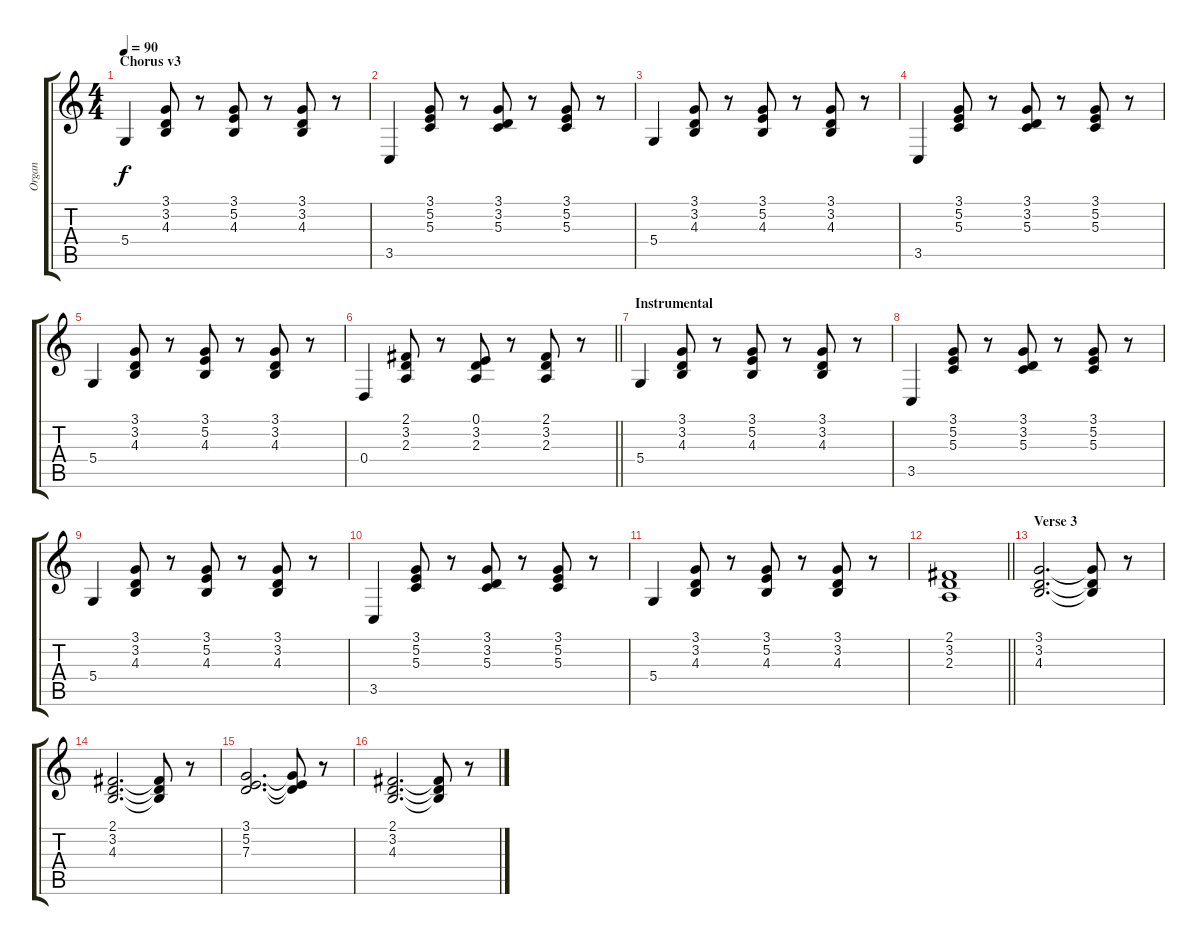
\track ("Organ" "Organ") {instrument drawbarorgan}
\staff {score tabs}
\tuning (E4 B3 G3 D3 A2 E2) {hide}
\ts (4 4)
\section ("" "Chorus v3")
\tempo 90
\clef g2
\ks c
5.4.4{dy f} (3.1 3.2 4.3).8 r.8 (3.1 5.2 4.3).8 r.8 (3.1 3.2 4.3).8 r.8 |
3.5.4 (3.1 5.2 5.3).8 r.8 (3.1 3.2 5.3).8 r.8 (3.1 5.2 5.3).8 r.8 |
5.4.4 (3.1 3.2 4.3).8 r.8 (3.1 5.2 4.3).8 r.8 (3.1 3.2 4.3).8 r.8 |
3.5.4 (3.1 5.2 5.3).8 r.8 (3.1 3.2 5.3).8 r.8 (3.1 5.2 5.3).8 r.8 |
5.4.4 (3.1 3.2 4.3).8 r.8 (3.1 5.2 4.3).8 r.8 (3.1 3.2 4.3).8 r.8 |
\barLineRight lightlight
0.4.4 (2.1 3.2 2.3).8 r.8 (0.1 3.2 2.3).8 r.8 (2.1 3.2 2.3).8 r.8 |
\section ("" "Instrumental")
5.4.4 (3.1 3.2 4.3).8 r.8 (3.1 5.2 4.3).8 r.8 (3.1 3.2 4.3).8 r.8 |
3.5.4 (3.1 5.2 5.3).8 r.8 (3.1 3.2 5.3).8 r.8 (3.1 5.2 5.3).8 r.8 |
5.4.4 (3.1 3.2 4.3).8 r.8 (3.1 5.2 4.3).8 r.8 (3.1 3.2 4.3).8 r.8 |
3.5.4 (3.1 5.2 5.3).8 r.8 (3.1 3.2 5.3).8 r.8 (3.1 5.2 5.3).8 r.8 |
5.4.4 (3.1 3.2 4.3).8 r.8 (3.1 5.2 4.3).8 r.8 (3.1 3.2 4.3).8 r.8 |
\barLineRight lightlight
(2.1 3.2 2.3).1 |
\section ("" "Verse 3")
(3.1 3.2 4.3).2{d} (3.1{t} 3.2{t} 4.3{t}).8 r.8 |
(2.1 3.2 4.3).2{d} (2.1{t} 3.2{t} 4.3{t}).8 r.8 |
(3.1 5.2 7.3).2{d} (3.1{t} 5.2{t} 7.3{t}).8 r.8 |
(2.1 3.2 4.3).2{d} (2.1{t} 3.2{t} 4.3{t}).8 r.8
